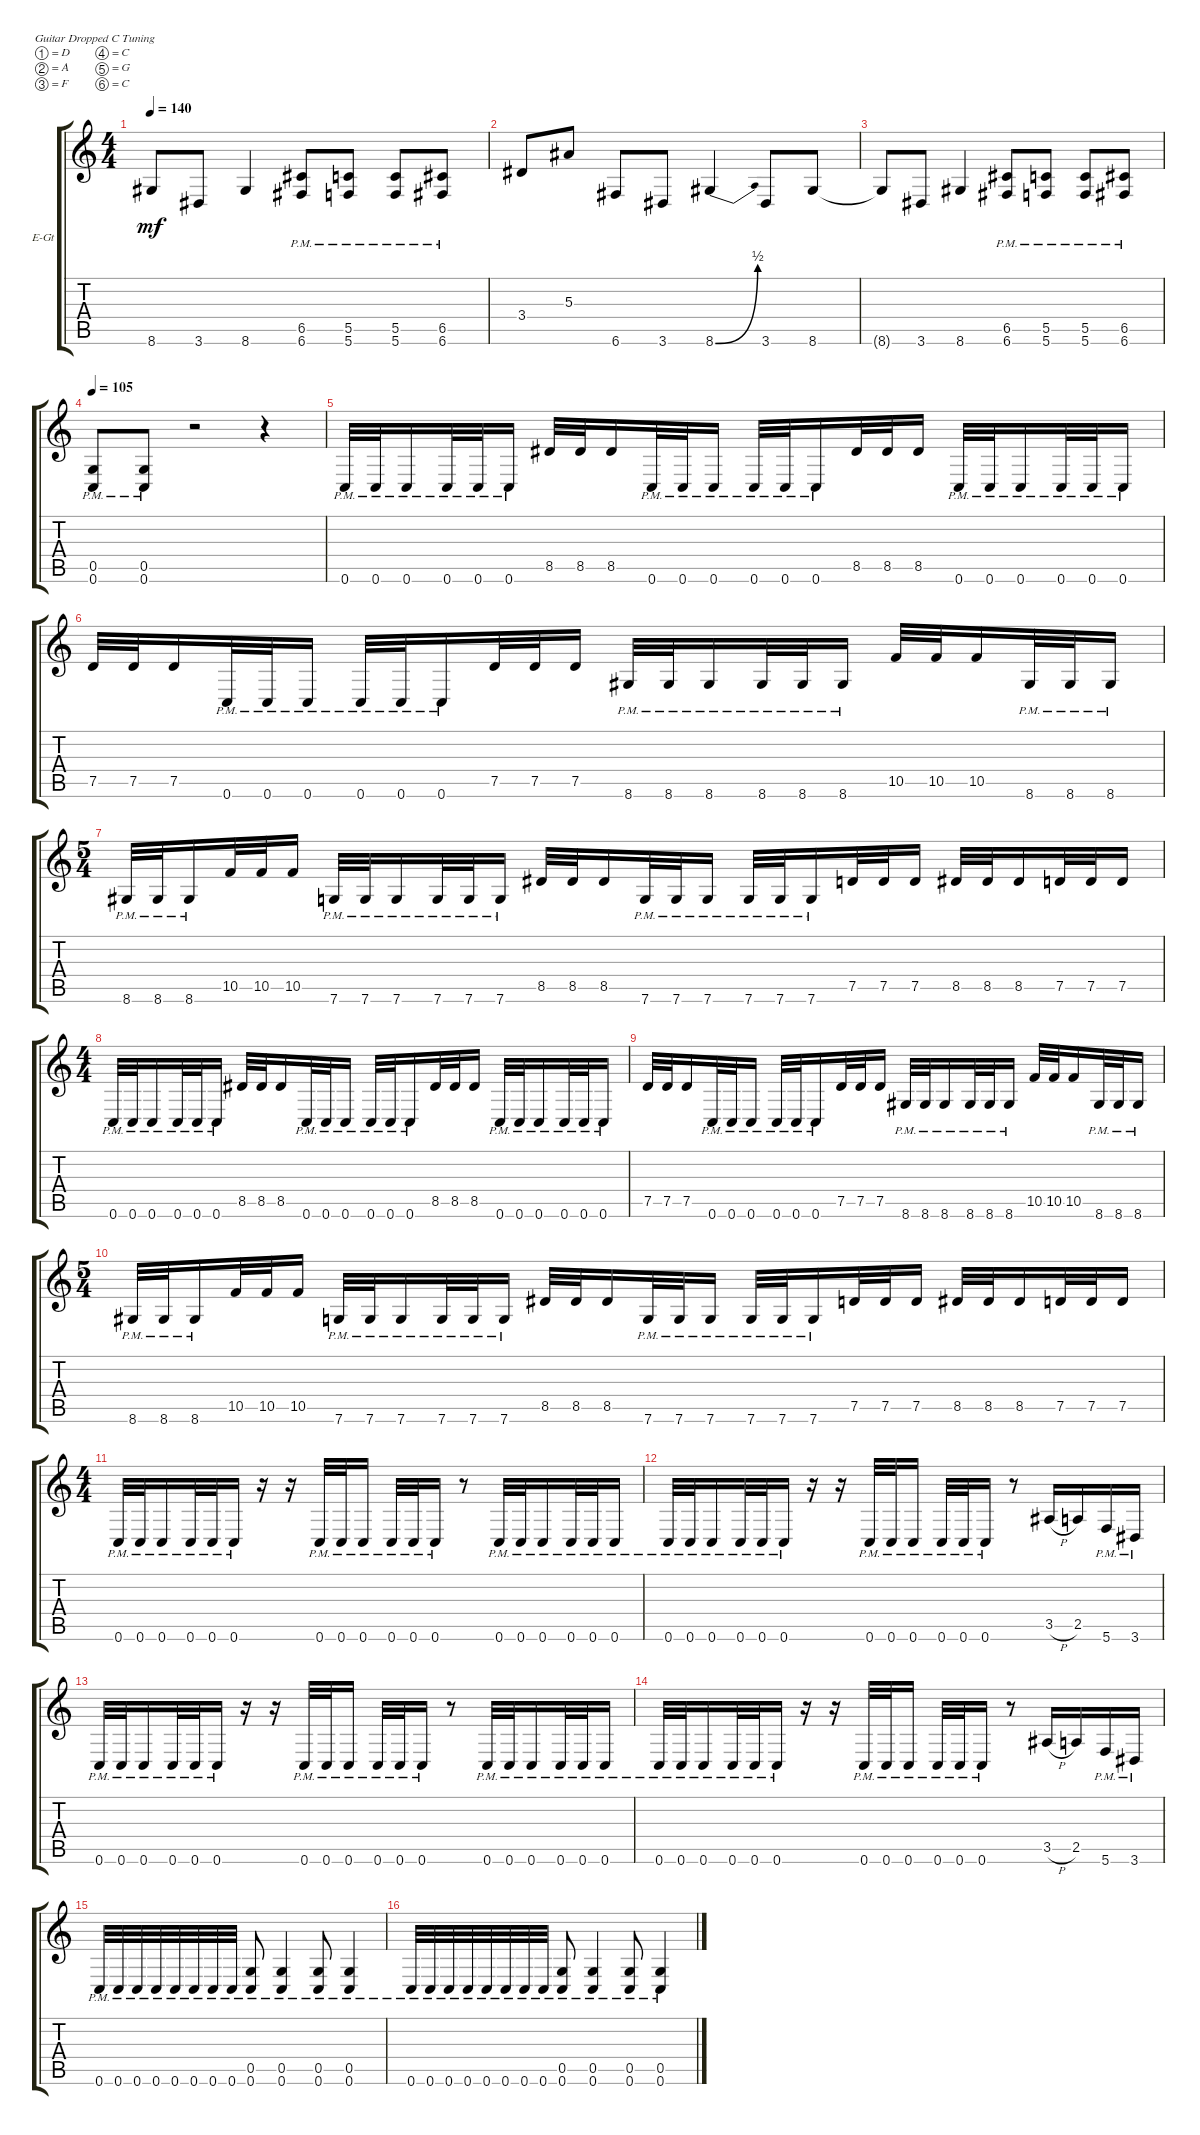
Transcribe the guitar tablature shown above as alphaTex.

\defaultSystemsLayout 4
\bracketExtendMode groupsimilarinstruments
\firstSystemTrackNameOrientation horizontal
\otherSystemsTrackNameOrientation horizontal
\track ("Electric Guitar" "E-Gt") {instrument overdrivenguitar}
\staff {score tabs}
\tuning (D4 A3 F3 C3 G2 C2)
\ts (4 4)
\tempo 140
\clef g2
\ks c
8.6{t}.8{dy mf} 3.6.8 8.6.4 (6.6{pm} 6.5{pm}).8 (5.6{pm} 5.5{pm}).8 (5.6{pm} 5.5{pm}).8 (6.6{pm} 6.5{pm}).8 |
3.4.8 5.3.8 6.6.8 3.6.8 8.6{be (bend 0 0 42 2)}.4 3.6.8 8.6.8 |
8.6{t}.8 3.6.8 8.6.4 (6.6{pm} 6.5{pm}).8 (5.6{pm} 5.5{pm}).8 (5.6{pm} 5.5{pm}).8 (6.6{pm} 6.5{pm}).8 |
\tempo 105
(0.6{pm} 0.5{pm}).8 (0.6{pm} 0.5{pm}).8 r.2 r.4 |
0.6{pm}.32 0.6{pm}.32 0.6{pm}.16 0.6{pm}.32 0.6{pm}.32 0.6{pm}.16 8.5.32 8.5.32 8.5.16 0.6{pm}.32 0.6{pm}.32 0.6{pm}.16 0.6{pm}.32 0.6{pm}.32 0.6{pm}.16 8.5.32 8.5.32 8.5.16 0.6{pm}.32 0.6{pm}.32 0.6{pm}.16 0.6{pm}.32 0.6{pm}.32 0.6{pm}.16 |
7.5.32 7.5.32 7.5.16 0.6{pm}.32 0.6{pm}.32 0.6{pm}.16 0.6{pm}.32 0.6{pm}.32 0.6{pm}.16 7.5.32 7.5.32 7.5.16 8.6{pm}.32 8.6{pm}.32 8.6{pm}.16 8.6{pm}.32 8.6{pm}.32 8.6{pm}.16 10.5.32 10.5.32 10.5.16 8.6{pm}.32 8.6{pm}.32 8.6{pm}.16 |
\ts (5 4)
8.6{pm}.32 8.6{pm}.32 8.6{pm}.16 10.5.32 10.5.32 10.5.16 7.6{pm}.32 7.6{pm}.32 7.6{pm}.16 7.6{pm}.32 7.6{pm}.32 7.6{pm}.16 8.5.32 8.5.32 8.5.16 7.6{pm}.32 7.6{pm}.32 7.6{pm}.16 7.6{pm}.32 7.6{pm}.32 7.6{pm}.16 7.5.32 7.5.32 7.5.16 8.5.32 8.5.32 8.5.16 7.5.32 7.5.32 7.5.16 |
\ts (4 4)
0.6{pm}.32 0.6{pm}.32 0.6{pm}.16 0.6{pm}.32 0.6{pm}.32 0.6{pm}.16 8.5.32 8.5.32 8.5.16 0.6{pm}.32 0.6{pm}.32 0.6{pm}.16 0.6{pm}.32 0.6{pm}.32 0.6{pm}.16 8.5.32 8.5.32 8.5.16 0.6{pm}.32 0.6{pm}.32 0.6{pm}.16 0.6{pm}.32 0.6{pm}.32 0.6{pm}.16 |
7.5.32 7.5.32 7.5.16 0.6{pm}.32 0.6{pm}.32 0.6{pm}.16 0.6{pm}.32 0.6{pm}.32 0.6{pm}.16 7.5.32 7.5.32 7.5.16 8.6{pm}.32 8.6{pm}.32 8.6{pm}.16 8.6{pm}.32 8.6{pm}.32 8.6{pm}.16 10.5.32 10.5.32 10.5.16 8.6{pm}.32 8.6{pm}.32 8.6{pm}.16 |
\ts (5 4)
8.6{pm}.32 8.6{pm}.32 8.6{pm}.16 10.5.32 10.5.32 10.5.16 7.6{pm}.32 7.6{pm}.32 7.6{pm}.16 7.6{pm}.32 7.6{pm}.32 7.6{pm}.16 8.5.32 8.5.32 8.5.16 7.6{pm}.32 7.6{pm}.32 7.6{pm}.16 7.6{pm}.32 7.6{pm}.32 7.6{pm}.16 7.5.32 7.5.32 7.5.16 8.5.32 8.5.32 8.5.16 7.5.32 7.5.32 7.5.16 |
\ts (4 4)
0.6{pm}.32 0.6{pm}.32 0.6{pm}.16 0.6{pm}.32 0.6{pm}.32 0.6{pm}.16 r.16 r.16 0.6{pm}.32 0.6{pm}.32 0.6{pm}.16 0.6{pm}.32 0.6{pm}.32 0.6{pm}.16 r.8 0.6{pm}.32 0.6{pm}.32 0.6{pm}.16 0.6{pm}.32 0.6{pm}.32 0.6{pm}.16 |
0.6{pm}.32 0.6{pm}.32 0.6{pm}.16 0.6{pm}.32 0.6{pm}.32 0.6{pm}.16 r.16 r.16 0.6{pm}.32 0.6{pm}.32 0.6{pm}.16 0.6{pm}.32 0.6{pm}.32 0.6{pm}.16 r.8 3.5{h}.16 2.5.16 5.6{pm}.16 3.6{pm}.16 |
0.6{pm}.32 0.6{pm}.32 0.6{pm}.16 0.6{pm}.32 0.6{pm}.32 0.6{pm}.16 r.16 r.16 0.6{pm}.32 0.6{pm}.32 0.6{pm}.16 0.6{pm}.32 0.6{pm}.32 0.6{pm}.16 r.8 0.6{pm}.32 0.6{pm}.32 0.6{pm}.16 0.6{pm}.32 0.6{pm}.32 0.6{pm}.16 |
0.6{pm}.32 0.6{pm}.32 0.6{pm}.16 0.6{pm}.32 0.6{pm}.32 0.6{pm}.16 r.16 r.16 0.6{pm}.32 0.6{pm}.32 0.6{pm}.16 0.6{pm}.32 0.6{pm}.32 0.6{pm}.16 r.8 3.5{h}.16 2.5.16 5.6{pm}.16 3.6{pm}.16 |
0.6{pm}.32 0.6{pm}.32 0.6{pm}.32 0.6{pm}.32 0.6{pm}.32 0.6{pm}.32 0.6{pm}.32 0.6{pm}.32 (0.6{pm} 0.5{pm}).8 (0.6{pm} 0.5{pm}).4 (0.6{pm} 0.5{pm}).8 (0.6{pm} 0.5{pm}).4 |
0.6{pm}.32 0.6{pm}.32 0.6{pm}.32 0.6{pm}.32 0.6{pm}.32 0.6{pm}.32 0.6{pm}.32 0.6{pm}.32 (0.6{pm} 0.5{pm}).8 (0.6{pm} 0.5{pm}).4 (0.6{pm} 0.5{pm}).8 (0.6{pm} 0.5{pm}).4
